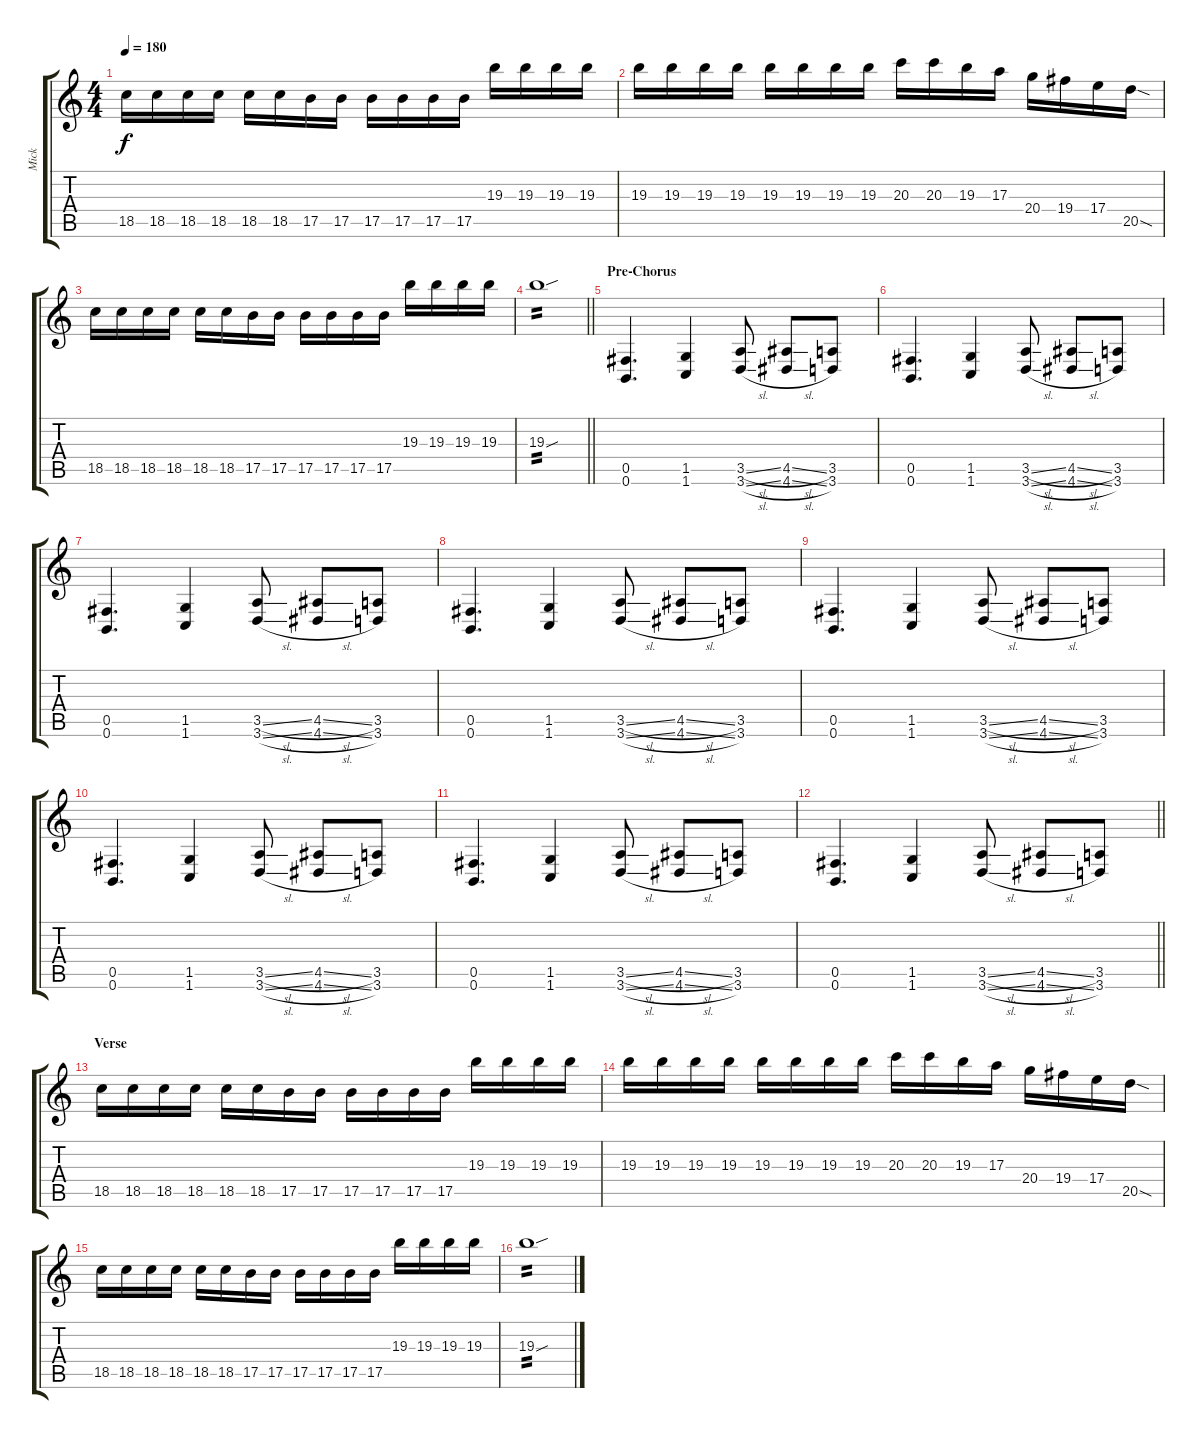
\track ("Mick" "Mick") {instrument distortionguitar}
\staff {score tabs}
\tuning (Db4 Ab3 E3 B2 Gb2 B1) {hide}
\ts (4 4)
\tempo 180
\clef g2
\ks c
18.5.16{dy f} 18.5.16 18.5.16 18.5.16 18.5.16 18.5.16 17.5.16 17.5.16 17.5.16 17.5.16 17.5.16 17.5.16 19.3.16 19.3.16 19.3.16 19.3.16 |
19.3.16 19.3.16 19.3.16 19.3.16 19.3.16 19.3.16 19.3.16 19.3.16 20.3.16 20.3.16 19.3.16 17.3.16 20.4.16 19.4.16 17.4.16 20.5{sod}.16 |
18.5.16 18.5.16 18.5.16 18.5.16 18.5.16 18.5.16 17.5.16 17.5.16 17.5.16 17.5.16 17.5.16 17.5.16 19.3.16 19.3.16 19.3.16 19.3.16 |
\barLineRight lightlight
19.3{sou}.1{tp 2} |
\section ("" "Pre-Chorus")
(0.5 0.6).4{d} (1.5 1.6).4 (3.5{sl} 3.6{sl}).8 (4.5{sl} 4.6{sl}).8 (3.5 3.6).8 |
(0.5 0.6).4{d} (1.5 1.6).4 (3.5{sl} 3.6{sl}).8 (4.5{sl} 4.6{sl}).8 (3.5 3.6).8 |
(0.5 0.6).4{d} (1.5 1.6).4 (3.5{sl} 3.6{sl}).8 (4.5{sl} 4.6{sl}).8 (3.5 3.6).8 |
(0.5 0.6).4{d} (1.5 1.6).4 (3.5{sl} 3.6{sl}).8 (4.5{sl} 4.6{sl}).8 (3.5 3.6).8 |
(0.5 0.6).4{d} (1.5 1.6).4 (3.5{sl} 3.6{sl}).8 (4.5{sl} 4.6{sl}).8 (3.5 3.6).8 |
(0.5 0.6).4{d} (1.5 1.6).4 (3.5{sl} 3.6{sl}).8 (4.5{sl} 4.6{sl}).8 (3.5 3.6).8 |
(0.5 0.6).4{d} (1.5 1.6).4 (3.5{sl} 3.6{sl}).8 (4.5{sl} 4.6{sl}).8 (3.5 3.6).8 |
\barLineRight lightlight
(0.5 0.6).4{d} (1.5 1.6).4 (3.5{sl} 3.6{sl}).8 (4.5{sl} 4.6{sl}).8 (3.5 3.6).8 |
\section ("" "Verse")
18.5.16 18.5.16 18.5.16 18.5.16 18.5.16 18.5.16 17.5.16 17.5.16 17.5.16 17.5.16 17.5.16 17.5.16 19.3.16 19.3.16 19.3.16 19.3.16 |
19.3.16 19.3.16 19.3.16 19.3.16 19.3.16 19.3.16 19.3.16 19.3.16 20.3.16 20.3.16 19.3.16 17.3.16 20.4.16 19.4.16 17.4.16 20.5{sod}.16 |
18.5.16 18.5.16 18.5.16 18.5.16 18.5.16 18.5.16 17.5.16 17.5.16 17.5.16 17.5.16 17.5.16 17.5.16 19.3.16 19.3.16 19.3.16 19.3.16 |
19.3{sou}.1{tp 2}
